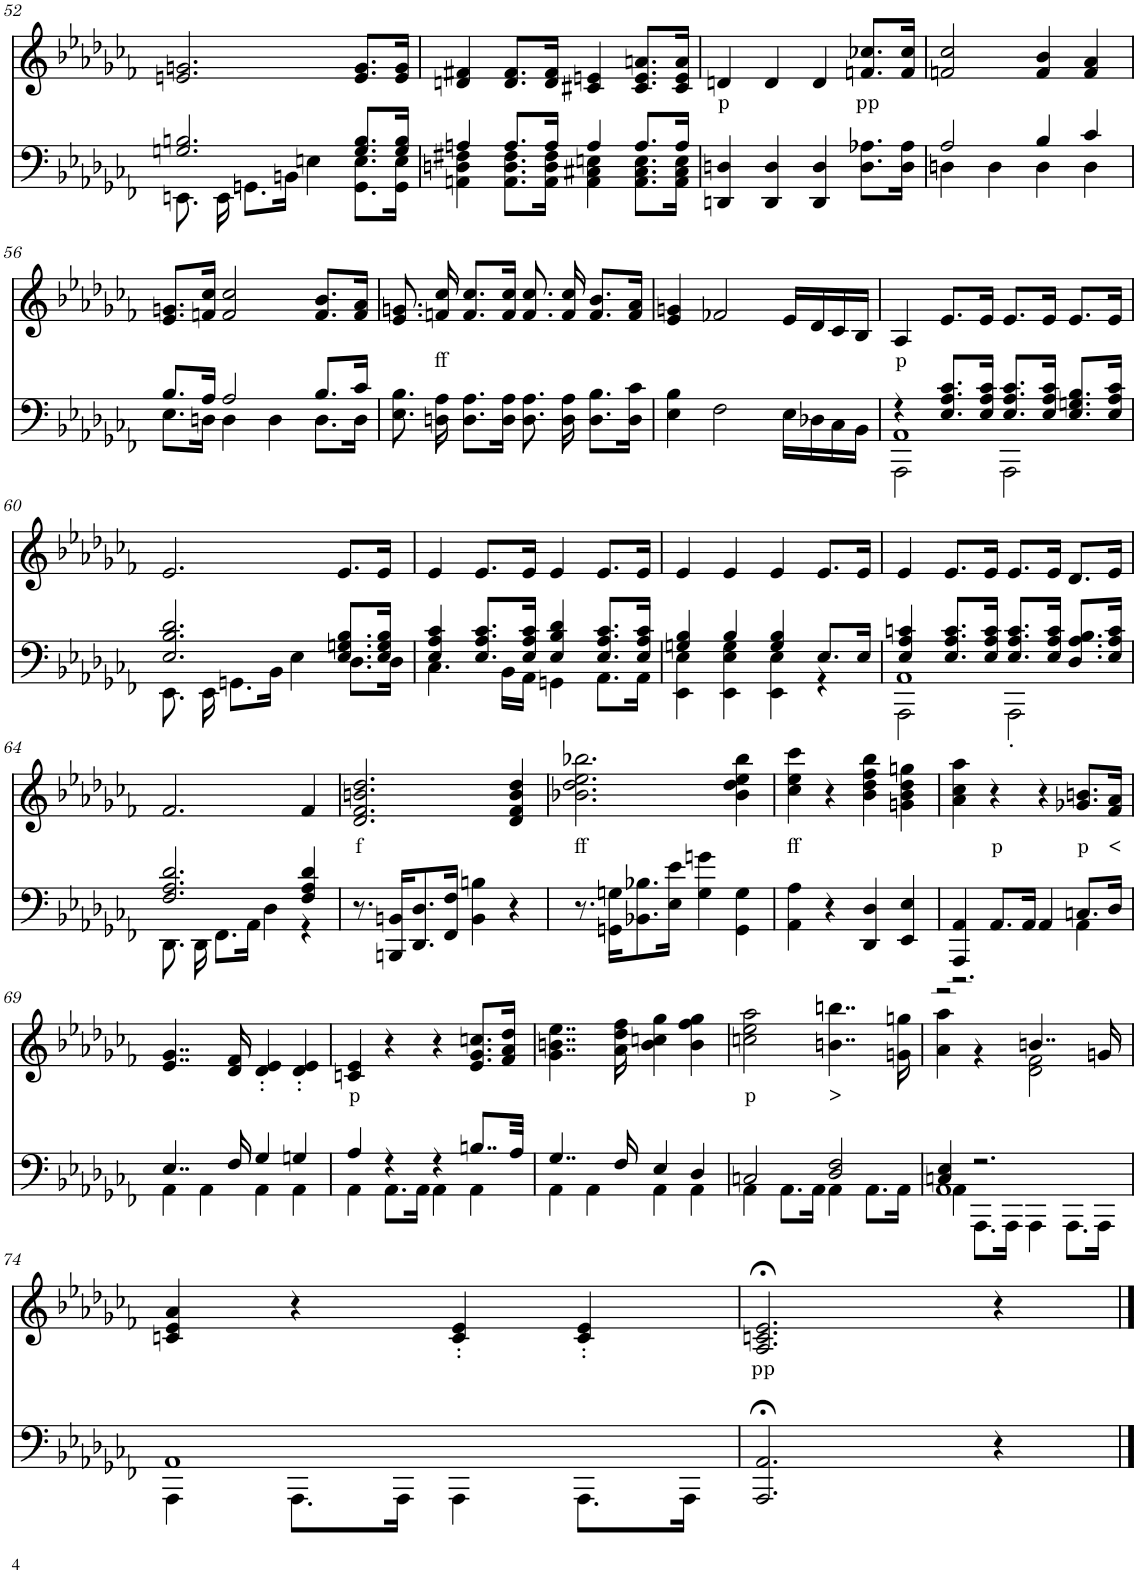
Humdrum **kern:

**kern	**kern	**text
*part2	*part1	*part1
*staff2	*staff1	*staff1
*I"Piano	*I"Piano	*
*I'Pno	*I'Pno	*
!!LO:PB:g=z
*clefF4	*clefG2	*
*k[b-e-a-d-g-c-f-]	*k[b-e-a-d-g-c-f-]	*
*M4/4	*M4/4	*
=52	=52	=52
*^	*	*
2.Gn/ 2.Bn/	8.EEn\	2.en/ 2.gn/	.
.	16EE\	.	.
.	8.GGn\L	.	.
.	16BBn\Jk	.	.
.	4En\	.	.
8.G/ 8.B/L	8.GG\ 8.E\L	8.e/ 8.g/L	.
16G/ 16B/Jk	16GG\ 16E\Jk	16e/ 16g/Jk	.
=53	=53	=53	=53
4An/	4AAn\ 4Dn\ 4F#X\	4dn/ 4f#X/	.
8.A/L	8.AA\ 8.D\ 8.F#\L	8.d/ 8.f#/L	.
16A/Jk	16AA\ 16D\ 16F#\Jk	16d/ 16f#/Jk	.
4A/	4AA\ 4C#X\ 4En\	4c#X/ 4en/	.
8.A/L	8.AA\ 8.C#\ 8.E\L	8.c#/ 8.e/ 8.an/L	.
16A/Jk	16AA\ 16C#\ 16E\Jk	16c#/ 16e/ 16a/Jk	.
=54	=54	=54	=54
!	!	!	!LO:LY:b
*v	*v	*	*
4DDn/ 4Dn/	4dn/	p
4DD/ 4D/	4d/	.
4DD/ 4D/	4d/	.
!	!	!LO:LY:b
8.D\ 8.A-X\L	8.fn/ 8.cc-X/L	pp
16D\ 16A-\Jk	16f/ 16cc-/Jk	.
=55	=55	=55
*^	*	*
2A-/	4Dn\	2fn/ 2cc-/	.
.	4D\	.	.
4B-/	4D\	4f/ 4b-/	.
4c-/	4D\	4f/ 4a-/	.
!!LO:LB:g=z
=56	=56	=56	=56
8.B-/L	8.E-\L	8.e-/ 8.gn/L	.
16A-/Jk	16Dn\Jk	16fn/ 16cc-/Jk	.
2A-/	4D\	2f/ 2cc-/	.
.	4D\	.	.
8.B-/L	8.D\L	8.f/ 8.b-/L	.
16c-/Jk	16D\Jk	16f/ 16a-/Jk	.
*v	*v	*	*
=57	=57	=57
8.E-\ 8.B-\	8.e-/ 8.gn/	.
!	!	!LO:LY:b
16Dn\ 16A-\	16fn/ 16cc-/	ff
8.D\ 8.A-\L	8.f/ 8.cc-/L	.
16D\ 16A-\Jk	16f/ 16cc-/Jk	.
8.D\ 8.A-\	8.f/ 8.cc-/	.
16D\ 16A-\	16f/ 16cc-/	.
8.D\ 8.B-\L	8.f/ 8.b-/L	.
16D\ 16c-\Jk	16f/ 16a-/Jk	.
=58	=58	=58
4E-\ 4B-\	4e-/ 4gn/	.
2F-\	2f-X/	.
16E-\LL	16e-/LL	.
16D-X\	16d-/	.
16C-\	16c-/	.
16BB-\JJ	16B-/JJ	.
=59	=59	=59
*^	*	*
*	*^	*	*
!	!	!	!	!LO:LY:b
4r	2AAA-\	1AA-	4A-/	p
8.E-/ 8.A-/ 8.c-/L	.	.	8.e-/L	.
16E-/ 16A-/ 16c-/Jk	.	.	16e-/Jk	.
8.E-/ 8.A-/ 8.c-/L	2AAA-\	.	8.e-/L	.
16E-/ 16A-/ 16c-/Jk	.	.	16e-/Jk	.
8.E-/ 8.Gn/ 8.B-/L	.	.	8.e-/L	.
16E-/ 16A-/ 16c-/Jk	.	.	16e-/Jk	.
*	*v	*v	*	*
!!LO:LB:g=z
=60	=60	=60	=60
2.E-/ 2.B-/ 2.d-/	8.EE-\	2.e-/	.
.	16EE-\	.	.
.	8.GGn\L	.	.
.	16BB-\Jk	.	.
.	4E-\	.	.
8.E-/ 8.Gn/ 8.B-/L	8.D-\L	8.e-/L	.
16E-/ 16G/ 16B-/Jk	16D-\Jk	16e-/Jk	.
=61	=61	=61	=61
4E-/ 4A-/ 4c-/	4.C-\	4e-/	.
8.E-/ 8.A-/ 8.c-/L	.	8.e-/L	.
.	16BB-\LL	.	.
16E-/ 16A-/ 16c-/Jk	16AA-\JJ	16e-/Jk	.
4E-/ 4B-/ 4d-/	4GGn\	4e-/	.
8.E-/ 8.A-/ 8.c-/L	8.AA-\L	8.e-/L	.
16E-/ 16A-/ 16c-/Jk	16AA-\Jk	16e-/Jk	.
=62	=62	=62	=62
4Gn/ 4B-/	4EE-\ 4E-\	4e-/	.
4B-/	4EE-\ 4E-\ 4G\	4e-/	.
4G/ 4B-/	4EE-\ 4E-\	4e-/	.
8.E-/L	4r	8.e-/L	.
16E-/Jk	.	16e-/Jk	.
=63	=63	=63	=63
*	*^	*	*
4E-/ 4A-/ 4cn/	2AAA-\	1AA-	4e-/	.
8.E-/ 8.A-/ 8.c/L	.	.	8.e-/L	.
16E-/ 16A-/ 16c/Jk	.	.	16e-/Jk	.
8.E-/ 8.A-/ 8.c/L	2AAA-'\	.	8.e-/L	.
16E-/ 16A-/ 16c/Jk	.	.	16e-/Jk	.
8.D-/ 8.A-/ 8.B-/L	.	.	8.d-/L	.
16E-/ 16A-/ 16c/Jk	.	.	16e-/Jk	.
*	*v	*v	*	*
!!LO:LB:g=z
=64	=64	=64	=64
2.F-/ 2.A-/ 2.d-/	8.DD-\	2.f-/	.
.	16DD-\	.	.
.	8.FF-\L	.	.
.	16AA-\Jk	.	.
.	4D-\	.	.
4F-/ 4A-/ 4d-/	4r	4f-/	.
=65	=65	=65	=65
!	!	!	!LO:LY:b
*v	*v	*	*
8.r	2.d-/ 2.f-/ 2.bn/ 2.dd-/	f
16BBBn/ 16BBn/KL	.	.
8.DD-/ 8.D-/	.	.
16FF-/ 16F-/Jk	.	.
4BB\ 4Bn\	.	.
4r	4d-/ 4f-/ 4b/ 4dd-/	.
=66	=66	=66
!	!	!LO:LY:b
8.r	2.b-X\ 2.dd-\ 2.ee-\ 2.bb-X\	ff
16GGn\ 16Gn\KL	.	.
8.BB-X\ 8.B-X\	.	.
16E-\ 16e-\Jk	.	.
4G\ 4gn\	.	.
4GG\ 4G\	4b-\ 4dd-\ 4ee-\ 4bb-\	.
=67	=67	=67
!	!	!LO:LY:b
4AA-\ 4A-\	4cc-\ 4ee-\ 4ccc-\	ff
4r	4r	.
4DD-/ 4D-/	4b-\ 4dd-\ 4ff-\ 4bb-\	.
4EE-/ 4E-/	4gn\ 4b-\ 4dd-\ 4ggn\	.
=68	=68	=68
*^	*	*
4AAA-/ 4AA-/	2.r	4a-\ 4cc-\ 4aa-\	.
!	!	!	!LO:LY:b
8.AA-/L	.	4r	p
16AA-/Jk	.	.	.
4AA-/	.	4r	.
!	!	!	!LO:LY:b
8.Cn/L	4AA-\	8.g-X/ 8.bn/L	p
!	!	!	!LO:LY:b
16D-/Jk	.	16f-/ 16a-/Jk	<
!!LO:LB:g=z
=69	=69	=69	=69
4..E-/	4AA-\	4..e-/ 4..g-/	.
.	4AA-\	.	.
16F-/	.	16d-/ 16f-/	.
4G-/	4AA-\	4d-/' 4e-/'	.
4Gn/	4AA-\	4d-/' 4e-/'	.
=70	=70	=70	=70
!	!	!	!LO:LY:b
4A-/	4AA-\	4cn/ 4e-/	p
4r	8.AA-\L	4r	.
.	16AA-\Jk	.	.
4r	4AA-\	4r	.
8..Bn/L	4AA-\	8.e-/ 8.g-/ 8.ccn/L	.
.	.	16f-/ 16a-/ 16dd-/Jk	.
32A-/Jkk	.	.	.
=71	=71	=71	=71
4..G-/	4AA-\	4..g-\ 4..bn\ 4..ee-\	.
.	4AA-\	.	.
16F-/	.	16a-\ 16dd-\ 16ff-\	.
4E-/	4AA-\	4b\ 4ccn\ 4gg-\	.
4D-/	4AA-\	4b\ 4ff-\ 4gg-\	.
=72	=72	=72	=72
!	!	!	!LO:LY:b
2Cn/	4AA-\	2ccn\ 2ee-\ 2aa-\	p
.	8.AA-\L	.	.
.	16AA-\Jk	.	.
!	!	!	!LO:LY:b
2D-/ 2F-/	4AA-\	4..bn\ 4..bbn\	>
.	8.AA-\L	.	.
.	16AA-\Jk	16gn\ 16ggn\	.
=73	=73	=73	=73
*	*^	*^	*
4Cn/ 4E-/	4AA-\	1AA-	2r	4a-\ 4aa-\	.
2.r	8.AAA-\L	.	.	4r	.
.	16AAA-\Jk	.	.	.	.
.	4AAA-\	.	4..bn/	2d-\ 2f-\	.
.	8.AAA-\L	.	.	.	.
.	16AAA-\Jk	.	16gn/	.	.
*	*v	*v	*	*	*
*	*	*v	*v	*
!!LO:LB:g=z
=74	=74	=74	=74
1AA-	4AAA-\	4cn/ 4e-/ 4a-/	.
.	8.AAA-\L	4r	.
.	16AAA-\Jk	.	.
.	4AAA-\	4c/' 4e-/'	.
.	8.AAA-\L	4c/' 4e-/'	.
.	16AAA-\Jk	.	.
=75	=75	=75	=75
!	!	!	!LO:LY:b
*v	*v	*	*
2.AAA-/;< 2.AA-/;<	2.A-/;< 2.cn/;< 2.e-/;<	pp
4r	4r	.
==	==	==
*-	*-	*-
